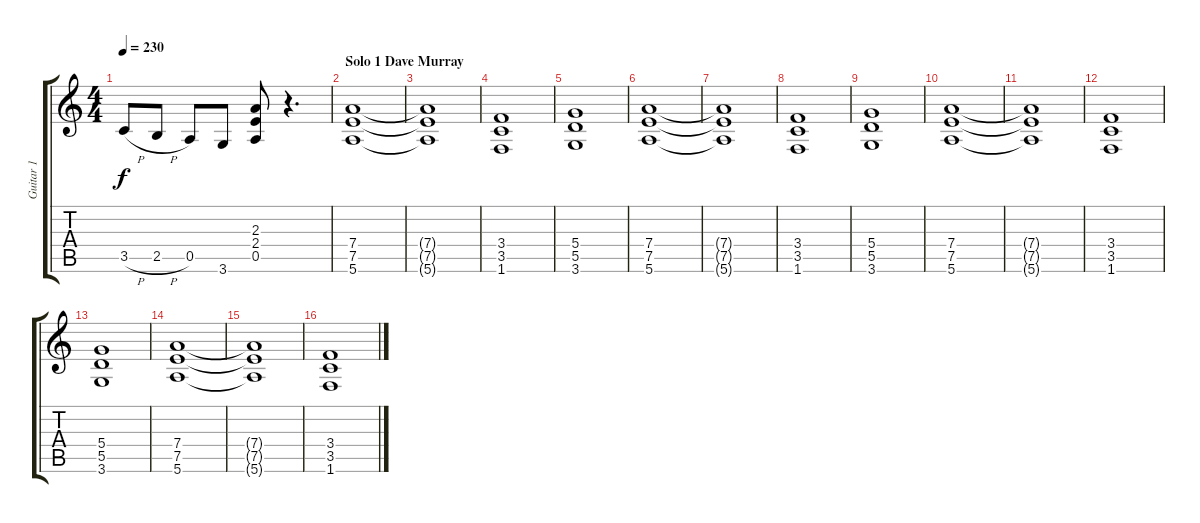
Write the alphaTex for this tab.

\track ("Guitar 1" "Guitar 1") {instrument distortionguitar}
\staff {score tabs}
\tuning (E4 B3 G3 D3 A2 E2) {hide}
\ts (4 4)
\tempo 230
\clef g2
\ks c
3.5{h}.8{dy f} 2.5{h}.8 0.5.8 3.6.8 (2.3 2.4 0.5).8 r.4{d} |
\section ("" "Solo 1 Dave Murray")
(7.4 7.5 5.6).1 |
(7.4{t} 7.5{t} 5.6{t}).1 |
(3.4 3.5 1.6).1 |
(5.4 5.5 3.6).1 |
(7.4 7.5 5.6).1 |
(7.4{t} 7.5{t} 5.6{t}).1 |
(3.4 3.5 1.6).1 |
(5.4 5.5 3.6).1 |
(7.4 7.5 5.6).1 |
(7.4{t} 7.5{t} 5.6{t}).1 |
(3.4 3.5 1.6).1 |
(5.4 5.5 3.6).1 |
(7.4 7.5 5.6).1 |
(7.4{t} 7.5{t} 5.6{t}).1 |
(3.4 3.5 1.6).1
